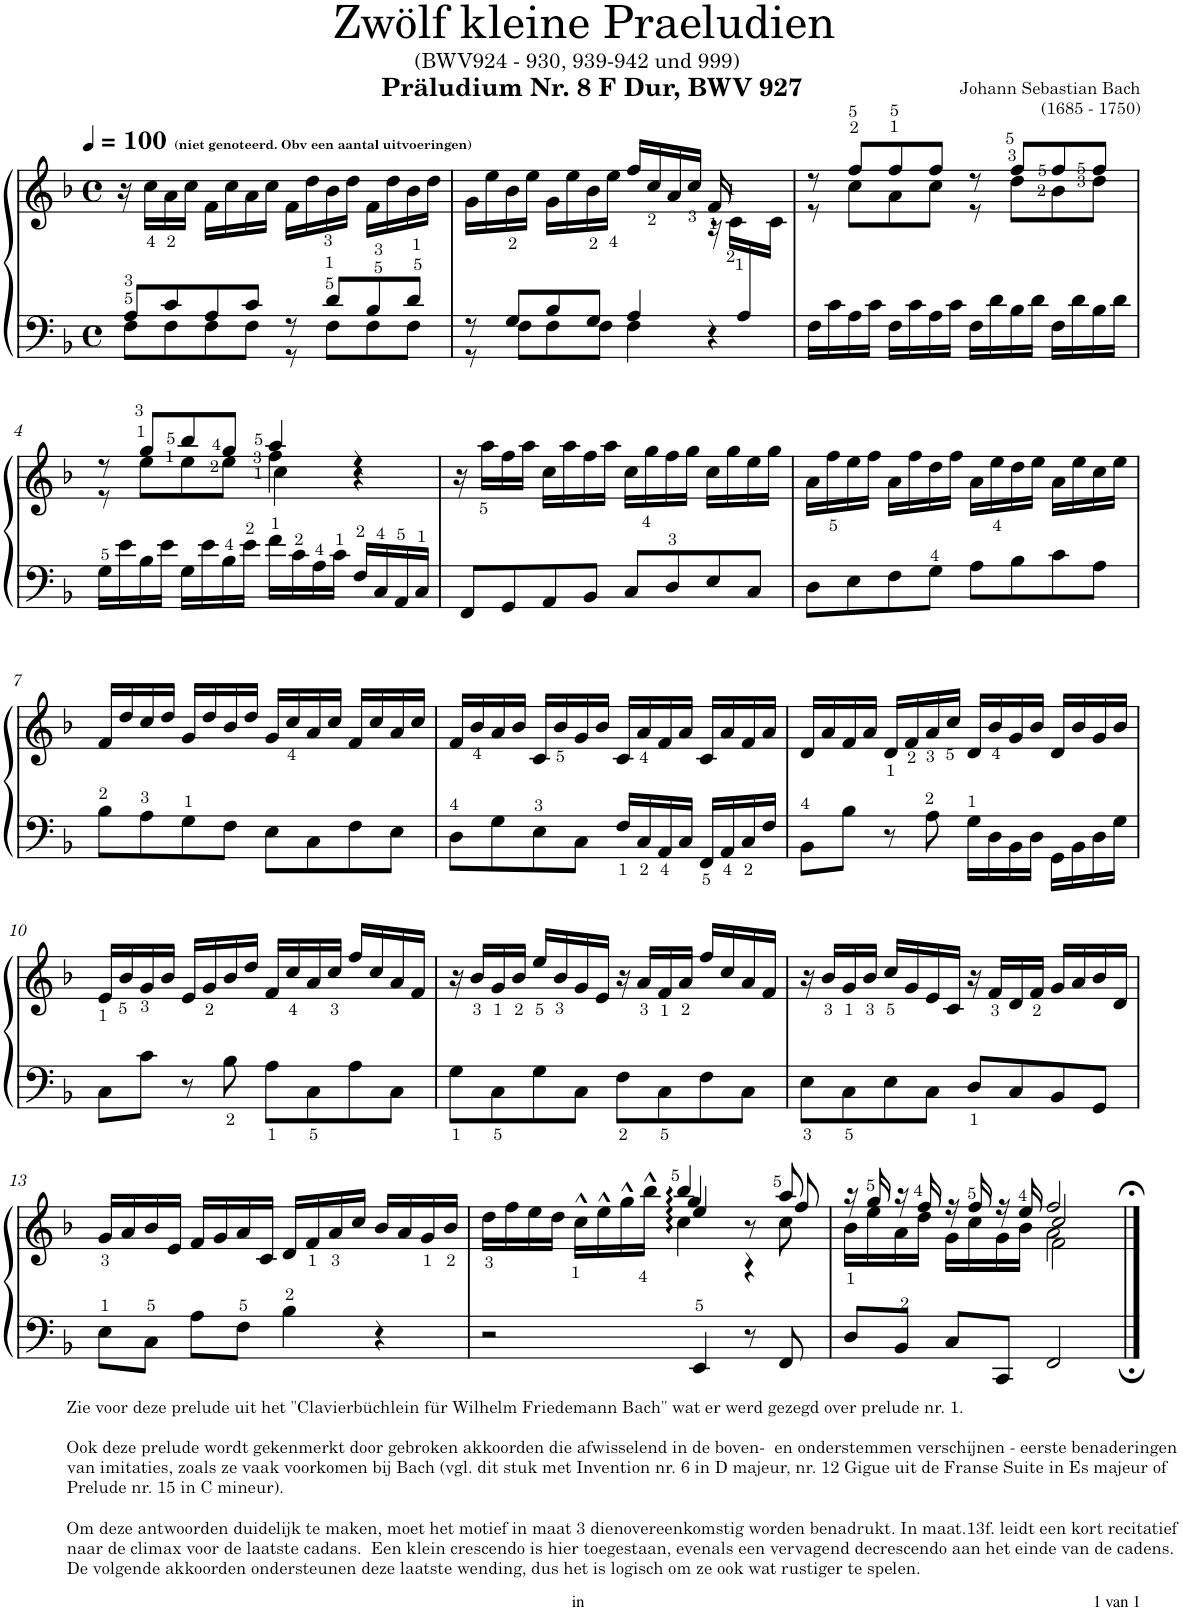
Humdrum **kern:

**kern	**kern
*part1	*part1
*staff2	*staff1
*I"Klavír	*
*I'Klv.	*
*clefF4	*clefG2
*k[b-]	*k[b-]
*M4/4	*M4/4
*met(c)	*met(c)
*MM100	*MM100
=1	=1
*^	*
!	!	!LO:TX:a:t=(niet genoteerd. Obv een aantal uitvoeringen)
8A/L	8F\L	16r
!	!	!LO:TX:a:B:t=Präludium Nr. 8 F Dur, BWV 927
.	.	16cc<\LL
8c/	8F\	16a<\
.	.	16cc\JJ
8A/	8F\	16f\LL
.	.	16cc\
8c/J	8F\J	16a\
.	.	16cc\JJ
8r	8r	16f\LL
.	.	16dd\
8d/L	8F>\L	16b-<\
.	.	16dd\JJ
8B-/	8F>\	16f\LL
.	.	16dd\
8d/J	8F\J	16b-\
.	.	16dd\JJ
=2	=2	=2
*	*^	*^
2..ryy	8r	8r	16g\LL	2.ryy
.	.	.	16ee\	.
.	8G/L	8F\L	16b-<\	.
.	.	.	16ee\JJ	.
.	8B-/	8F\	16g\LL	.
.	.	.	16ee\	.
.	8G/J	8F\J	16b-<\	.
.	.	.	16ee<\JJ	.
.	4A/	4F\	16ff/LL	.
.	.	.	16cc</	.
.	.	.	16a/	.
.	.	.	16cc</JJ	.
.	4r	4ryy	16f</	16r
.	.	.	16ryy	16c\LL
16A/	.	.	16ryy	16ryy
16ryy	.	.	16ryy	16c\JJ
*v	*v	*v	*	*
=3	=3	=3
16F\LL	8r	8r
16c\	.	.
16A\	8ff/L	8cc\L
16c\JJ	.	.
16F\LL	8ff/	8a\
16c\	.	.
16A\	8ff/J	8cc\J
16c\JJ	.	.
16F\LL	8r	8r
16d\	.	.
16B-\	8ff/L	8dd\L
16d\JJ	.	.
16F\LL	8ff/	8b-\
16d\	.	.
16B-\	8ff/J	8dd\J
16d\JJ	.	.
!!LO:LB:g=z
=4	=4	=4
*	*	*^
16G>\LL	8r	8r	2ryy
16e\	.	.	.
16B-\	8gg/L	8ee\L	.
16e\JJ	.	.	.
16G\LL	8bb-/	8ee\	.
16e\	.	.	.
16B->\	8gg/J	8ee\J	.
16e>\JJ	.	.	.
16f>\LL	4aa/	4cc\	4ff\
16c>\	.	.	.
16A>\	.	.	.
16c>\JJ	.	.	.
16F>/LL	4r	4ryy	4r
16C>/	.	.	.
16AA>/	.	.	.
16C>/JJ	.	.	.
*	*v	*v	*v
=5	=5
8FF/L	16r
.	16aa<\LL
8GG/	16ff\
.	16aa\JJ
8AA/	16cc\LL
.	16aa\
8BB-/J	16ff\
.	16aa\JJ
8C/L	16cc\LL
.	16gg<\
8D>/	16ff\
.	16gg\JJ
8E/	16cc\LL
.	16gg\
8C/J	16ee\
.	16gg\JJ
=6	=6
8D\L	16a\LL
.	16ff<\
8E\	16ee\
.	16ff\JJ
8F\	16a\LL
.	16ff\
8G>\J	16dd\
.	16ff\JJ
8A\L	16a\LL
.	16ee<\
8B-\	16dd\
.	16ee\JJ
8c\	16a\LL
.	16ee\
8A\J	16cc\
.	16ee\JJ
!!LO:LB:g=z
=7	=7
8B-\L	16f/LL
.	16dd/
8A\	16cc/
.	16dd/JJ
8G\	16g/LL
.	16dd/
8F\J	16b-/
.	16dd/JJ
8E\L	16g/LL
.	16cc/
8C\	16a/
.	16cc/JJ
8F\	16f/LL
.	16cc/
8E\J	16a/
.	16cc/JJ
=8	=8
8D\L	16f/LL
.	16b-/
8G\	16a/
.	16b-/JJ
8E\	16c/LL
.	16b-/
8C\J	16g/
.	16b-/JJ
16F/LL	16c/LL
16C/	16a/
16AA/	16f/
16C/JJ	16a/JJ
16FF/LL	16c/LL
16AA/	16a/
16C/	16f/
16F/JJ	16a/JJ
=9	=9
8BB-\L	16d/LL
.	16a/
8B-\J	16f/
.	16a/JJ
8r	16d/LL
.	16f/
8A\	16a/
.	16cc/JJ
16G\LL	16d/LL
16D\	16b-/
16BB-\	16g/
16D\JJ	16b-/JJ
16GG\LL	16d/LL
16BB-\	16b-/
16D\	16g/
16G\JJ	16b-/JJ
!!LO:LB:g=z
=10	=10
8C\L	16e/LL
.	16b-/
8c\J	16g/
.	16b-/JJ
8r	16e/LL
.	16g</
8B-\	16b-/
.	16dd/JJ
8A\L	16f/LL
.	16cc</
8C\	16a/
.	16cc</JJ
8A\	16ff/LL
.	16cc/
8C\J	16a/
.	16f/JJ
=11	=11
8G\L	16r
.	16b-</LL
8C\	16g</
.	16b-</JJ
8G\	16ee</LL
.	16b-</
8C\J	16g/
.	16e/JJ
8F\L	16r
.	16a</LL
8C\	16f</
.	16a</JJ
8F\	16ff/LL
.	16cc/
8C\J	16a/
.	16f/JJ
=12	=12
8E\L	16r
.	16b-</LL
8C\	16g</
.	16b-</JJ
8E\	16cc</LL
.	16g/
8C\J	16e/
.	16c/JJ
8D/L	16r
.	16f</LL
8C/	16d/
.	16f</JJ
8BB-/	16g/LL
.	16a/
8GG/J	16b-/
.	16d/JJ
!!LO:LB:g=z
=13	=13
8E>\L	16g</LL
.	16a/
8C>\J	16b-/
.	16e/JJ
8A\L	16f/LL
.	16g/
8F>\J	16a/
.	16c/JJ
4B->\	16d/LL
.	16f</
.	16a</
.	16cc/JJ
4r	16b-/LL
.	16a/
.	16g</
.	16b-</JJ
=14	=14
*	*^
*	*	*^
*	*	*	*^
2r	16dd<\LL	2ryy	2ryy	2ryy
.	16ff\	.	.	.
.	16ee\	.	.	.
.	16dd\JJ	.	.	.
.	16cc<^^\LL	.	.	.
.	16ee^^\	.	.	.
.	16gg^^\	.	.	.
.	16bb-<^^\JJ	.	.	.
4EE>/	4bb-:/	4gg/	4ee/	4cc\
8r	8ryy	8ryy	8r	4r
8FF/	8aa/	8ff/	8cc\	.
=15	=15	=15	=15	=15
!LO:TX:b:t=Zie voor deze prelude uit het "Clavierbüchlein für Wilhelm Friedemann Bach" wat er werd gezegd over prelude nr. 1.	!	!	!	!
!LO:TX:b:t=Ook deze prelude wordt gekenmerkt door gebroken akkoorden die afwisselend in de boven-  en onderstemmen verschijnen - eerste benaderingen	!	!	!	!
!LO:TX:b:t=van imitaties, zoals ze vaak voorkomen bij Bach (vgl. dit stuk met Invention nr. 6 in D majeur, nr. 12 Gigue uit de Franse Suite in Es majeur of	!	!	!	!
!LO:TX:b:t=Prelude nr. 15 in C mineur).	!	!	!	!
!LO:TX:b:t=Om deze antwoorden duidelijk te maken, moet het motief in maat 3 dienovereenkomstig worden benadrukt. In maat.13f. leidt een kort recitatief	!	!	!	!
!LO:TX:b:t=naar de climax voor de laatste cadans.  Een klein crescendo is hier toegestaan, evenals een vervagend decrescendo aan het einde van de cadens.	!	!	!	!
!LO:TX:b:t=De volgende akkoorden ondersteunen deze laatste wending, dus het is logisch om ze ook wat rustiger te spelen.	!	!	!	!
8D/L	16r	16b-\LL	2ryy	2ryy
.	16gg/	16ee\	.	.
8BB-/J	16r	16a\	.	.
.	16ff/	16dd\JJ	.	.
8C/L	16r	16g\LL	.	.
.	16ff/	16cc\	.	.
8CC/J	16r	16g\	.	.
.	16ee/	16b-\JJ	.	.
2FF/	2ff/	2cc/	2a\	2f\
*	*v	*v	*v	*v
==	==
*-	*-
